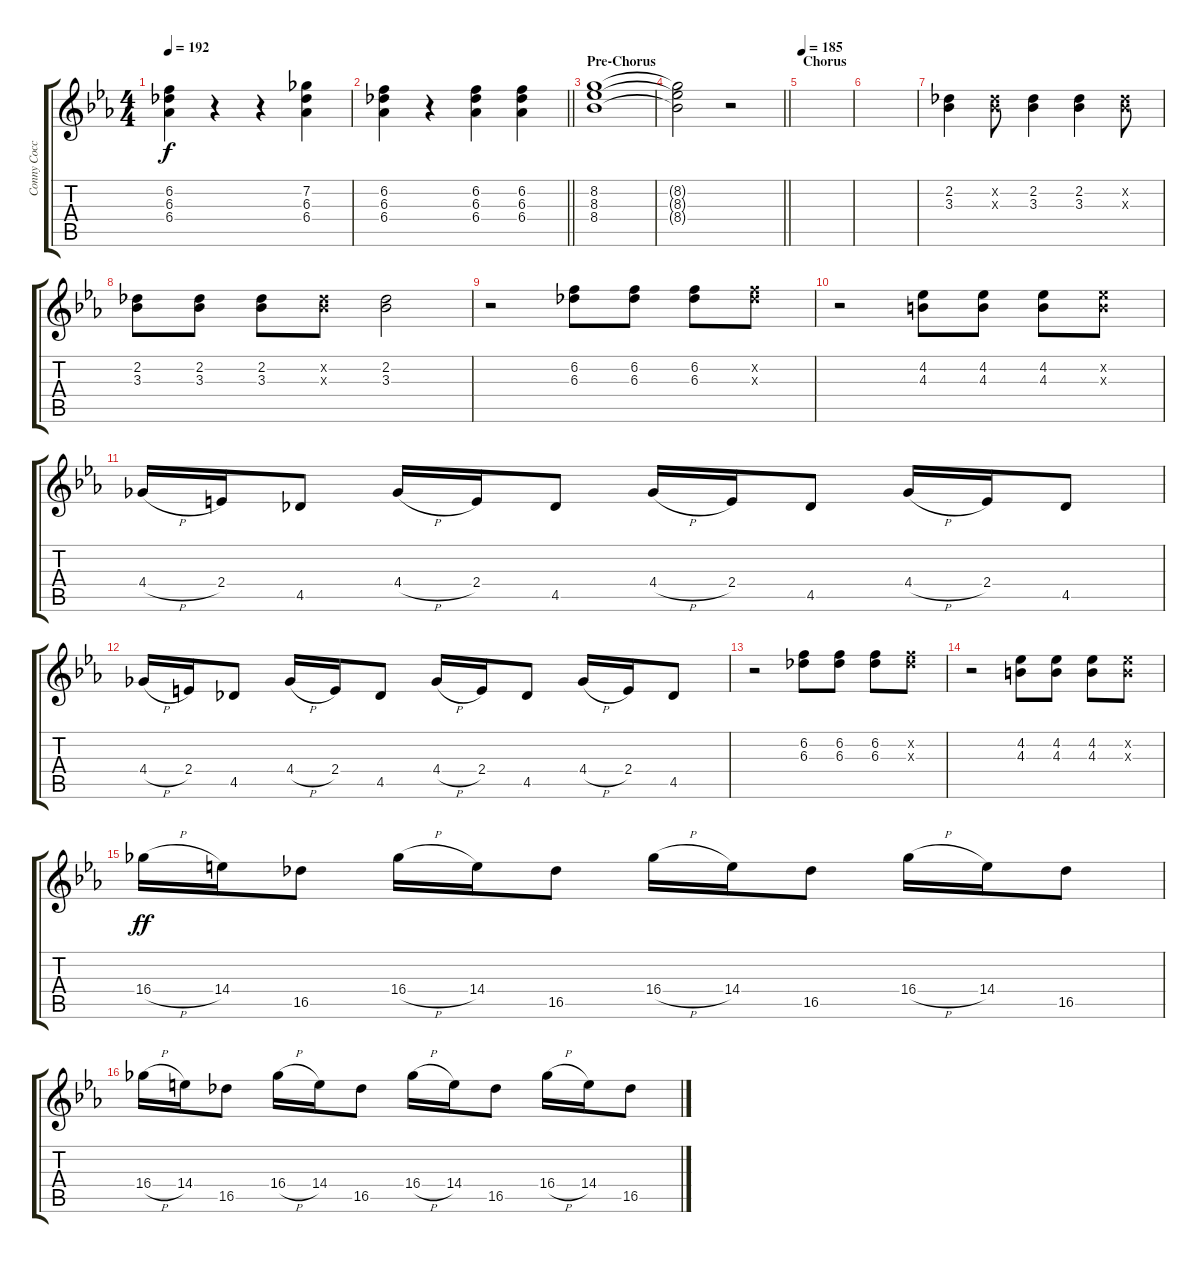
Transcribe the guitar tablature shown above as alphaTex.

\track ("Conny Cocc - Lead Guitar" "Conny Cocc") {instrument distortionguitar}
\staff {score tabs}
\tuning (E4 B3 G3 D3 A2 E2) {hide}
\ts (4 4)
\tempo 192
\clef g2
\ks eb
(6.2 6.3 6.4).4{dy f} r.4 r.4 (7.2 6.3 6.4).4 |
\barLineRight lightlight
(6.2 6.3 6.4).4 r.4 (6.2 6.3 6.4).4 (6.2 6.3 6.4).4 |
\section ("" "Pre-Chorus")
(8.2 8.3 8.4).1 |
\barLineRight lightlight
(8.2{t} 8.3{t} 8.4{t}).2 r.2 |
\section ("" "Chorus")
\tempo 185
|
|
(2.2 3.3).4 (2.2{x} 3.3{x}).8 (2.2 3.3).4 (2.2 3.3).4 (2.2{x} 3.3{x}).8 |
(2.2 3.3).8 (2.2 3.3).8 (2.2 3.3).8 (2.2{x} 3.3{x}).8 (2.2 3.3).2 |
r.2 (6.2 6.3).8 (6.2 6.3).8 (6.2 6.3).8 (6.2{x} 6.3{x}).8 |
r.2 (4.2 4.3).8 (4.2 4.3).8 (4.2 4.3).8 (4.2{x} 4.3{x}).8 |
4.4{h}.16 2.4.16 4.5.8 4.4{h}.16 2.4.16 4.5.8 4.4{h}.16 2.4.16 4.5.8 4.4{h}.16 2.4.16 4.5.8 |
4.4{h}.16 2.4.16 4.5.8 4.4{h}.16 2.4.16 4.5.8 4.4{h}.16 2.4.16 4.5.8 4.4{h}.16 2.4.16 4.5.8 |
r.2 (6.2 6.3).8 (6.2 6.3).8 (6.2 6.3).8 (6.2{x} 6.3{x}).8 |
r.2 (4.2 4.3).8 (4.2 4.3).8 (4.2 4.3).8 (4.2{x} 4.3{x}).8 |
16.4{h}.16{dy ff} 14.4.16 16.5.8 16.4{h}.16 14.4.16 16.5.8 16.4{h}.16 14.4.16 16.5.8 16.4{h}.16 14.4.16 16.5.8 |
16.4{h}.16 14.4.16 16.5.8 16.4{h}.16 14.4.16 16.5.8 16.4{h}.16 14.4.16 16.5.8 16.4{h}.16 14.4.16 16.5.8
